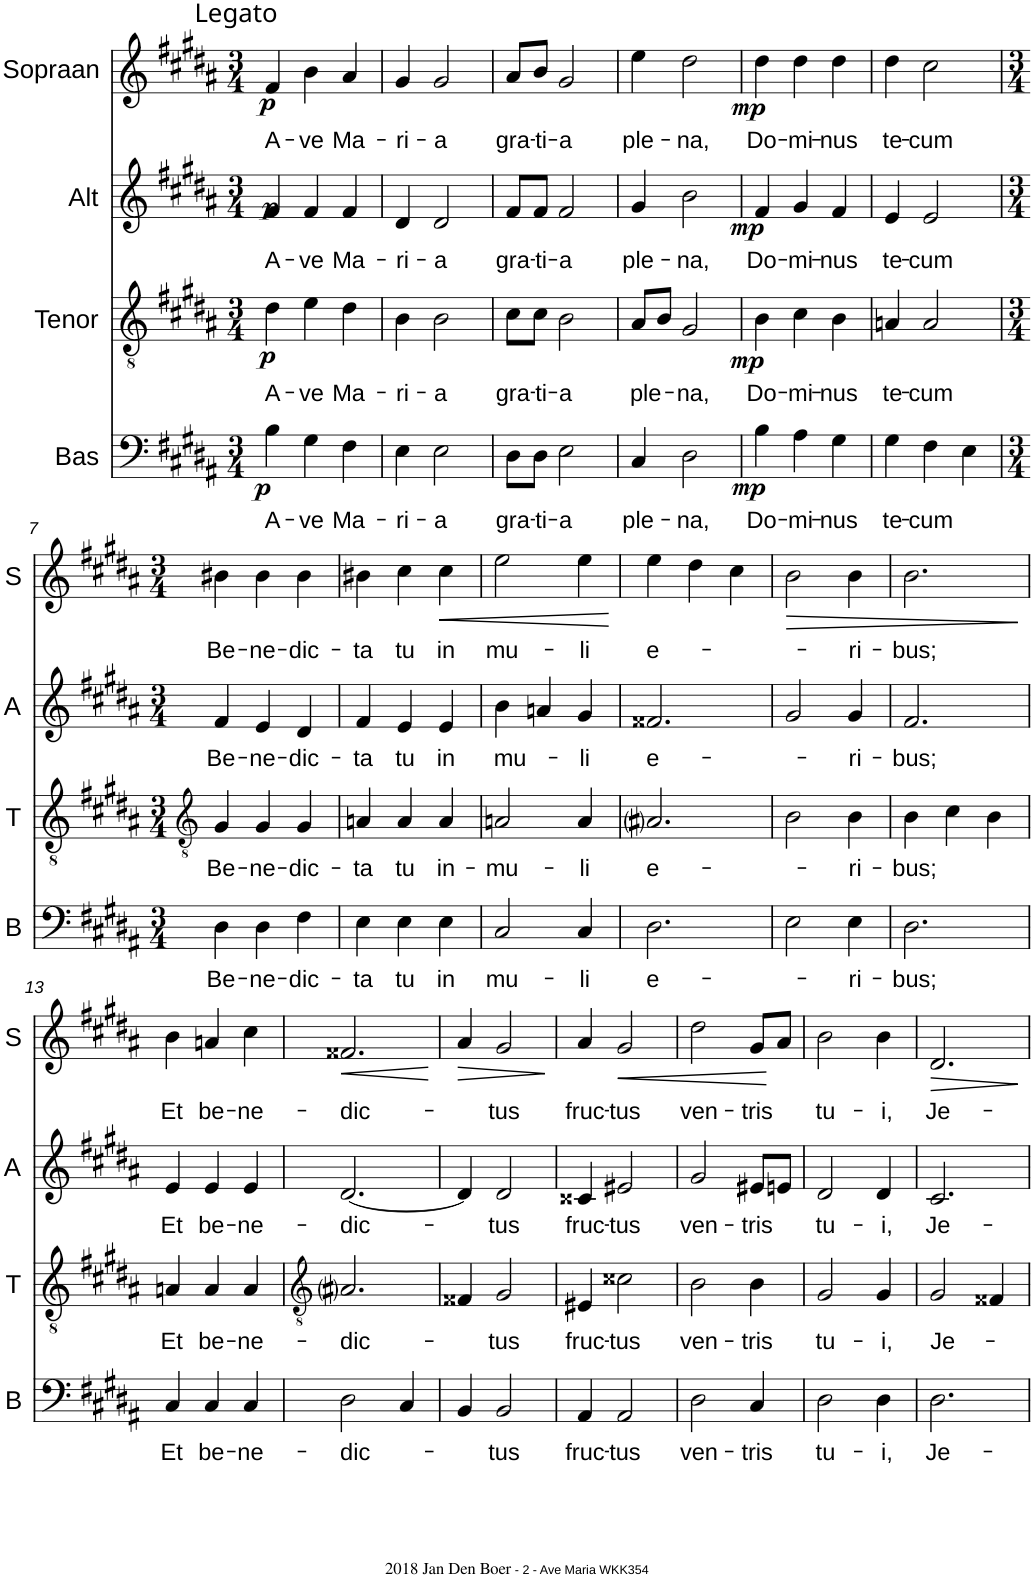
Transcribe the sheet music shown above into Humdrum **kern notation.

**kern	**text	**dynam	**kern	**text	**dynam	**kern	**text	**dynam	**kern	**text	**dynam
*part4	*part4	*part4	*part3	*part3	*part3	*part2	*part2	*part2	*part1	*part1	*part1
*staff4	*staff4	*staff4	*staff3	*staff3	*staff3	*staff2	*staff2	*staff2	*staff1	*staff1	*staff1
*I"Bas	*	*	*I"Tenor	*	*	*I"Alt	*	*	*I"Sopraan	*	*
*I'B	*	*	*I'T	*	*	*I'A	*	*	*I'S	*	*
*clefF4	*	*	*clefGv2	*	*	*clefG2	*	*	*clefG2	*	*
*k[f#c#g#d#a#]	*	*	*k[f#c#g#d#a#]	*	*	*k[f#c#g#d#a#]	*	*	*k[f#c#g#d#a#]	*	*
*B:	*	*	*B:	*	*	*B:	*	*	*B:	*	*
*M3/4	*	*	*M3/4	*	*	*M3/4	*	*	*M3/4	*	*
=1	=1	=1	=1	=1	=1	=1	=1	=1	=1	=1	=1
!	!	!	!	!	!	!	!	!	!LO:TX:a:t=Legato	!	!
!	!LO:LY:b	!LO:DY:b	!	!LO:LY:b	!LO:DY:b	!	!LO:LY:b	!LO:DY:b	!	!LO:LY:b	!LO:DY:b
4B\	A-	p	4d#\	A-	p	4f#/	A-	p	4f#/	A-	p
!	!LO:LY:b	!	!	!LO:LY:b	!	!	!LO:LY:b	!	!	!LO:LY:b	!
4G#\	-ve	.	4e\	-ve	.	4f#/	-ve	.	4b\	-ve	.
!	!LO:LY:b	!	!	!LO:LY:b	!	!	!LO:LY:b	!	!	!LO:LY:b	!
4F#\	Ma-	.	4d#\	Ma-	.	4f#/	Ma-	.	4a#/	Ma-	.
=2	=2	=2	=2	=2	=2	=2	=2	=2	=2	=2	=2
!	!LO:LY:b	!	!	!LO:LY:b	!	!	!LO:LY:b	!	!	!LO:LY:b	!
4E\	-ri-	.	4B\	-ri-	.	4d#/	-ri-	.	4g#/	-ri-	.
!	!LO:LY:b	!	!	!LO:LY:b	!	!	!LO:LY:b	!	!	!LO:LY:b	!
2E\	-a	.	2B\	-a	.	2d#/	-a	.	2g#/	-a	.
=3	=3	=3	=3	=3	=3	=3	=3	=3	=3	=3	=3
!	!LO:LY:b	!	!	!LO:LY:b	!	!	!LO:LY:b	!	!	!LO:LY:b	!
8D#\L	gra-	.	8c#\L	gra-	.	8f#/L	gra-	.	8a#/L	gra-	.
!	!LO:LY:b	!	!	!LO:LY:b	!	!	!LO:LY:b	!	!	!LO:LY:b	!
8D#\J	-ti-	.	8c#\J	-ti-	.	8f#/J	-ti-	.	8b/J	-ti-	.
!	!LO:LY:b	!	!	!LO:LY:b	!	!	!LO:LY:b	!	!	!LO:LY:b	!
2E\	-a	.	2B\	-a	.	2f#/	-a	.	2g#/	-a	.
=4	=4	=4	=4	=4	=4	=4	=4	=4	=4	=4	=4
!	!LO:LY:b	!	!	!LO:LY:b	!	!	!LO:LY:b	!	!	!LO:LY:b	!
4C#/	ple-	.	8A#/L	ple-	.	4g#/	ple-	.	4ee\	ple-	.
.	.	.	8B/J	.	.	.	.	.	.	.	.
!	!LO:LY:b	!	!	!LO:LY:b	!	!	!LO:LY:b	!	!	!LO:LY:b	!
2D#\	-na,	.	2G#/	-na,	.	2b\	-na,	.	2dd#\	-na,	.
=5	=5	=5	=5	=5	=5	=5	=5	=5	=5	=5	=5
!	!LO:LY:b	!LO:DY:b	!	!LO:LY:b	!LO:DY:b	!	!LO:LY:b	!LO:DY:b	!	!LO:LY:b	!LO:DY:b
4B\	Do-	mp	4B\	Do-	mp	4f#/	Do-	mp	4dd#\	Do-	mp
!	!LO:LY:b	!	!	!LO:LY:b	!	!	!LO:LY:b	!	!	!LO:LY:b	!
4A#\	-mi-	.	4c#\	-mi-	.	4g#/	-mi-	.	4dd#\	-mi-	.
!	!LO:LY:b	!	!	!LO:LY:b	!	!	!LO:LY:b	!	!	!LO:LY:b	!
4G#\	-nus	.	4B\	-nus	.	4f#/	-nus	.	4dd#\	-nus	.
=6	=6	=6	=6	=6	=6	=6	=6	=6	=6	=6	=6
!	!LO:LY:b	!	!	!LO:LY:b	!	!	!LO:LY:b	!	!	!LO:LY:b	!
4G#\	te-	.	4An/	te-	.	4e/	te-	.	4dd#\	te-	.
!	!LO:LY:b	!	!	!LO:LY:b	!	!	!LO:LY:b	!	!	!LO:LY:b	!
4F#\	-cum	.	2A/	-cum	.	2e/	-cum	.	2cc#\	-cum	.
4E\	.	.	.	.	.	.	.	.	.	.	.
!!LO:LB:g=z
=7	=7	=7	=7	=7	=7	=7	=7	=7	=7	=7	=7
*	*	*	*clefGv2	*	*	*	*	*	*	*	*
*M3/4	*	*	*M3/4	*	*	*M3/4	*	*	*M3/4	*	*
!	!LO:LY:b	!	!	!LO:LY:b	!	!	!LO:LY:b	!	!	!LO:LY:b	!
4D#\	Be-	.	4G#/	Be-	.	4f#/	Be-	.	4b#X\	Be-	.
!	!LO:LY:b	!	!	!LO:LY:b	!	!	!LO:LY:b	!	!	!LO:LY:b	!
4D#\	-ne-	.	4G#/	-ne-	.	4e/	-ne-	.	4b#\	-ne-	.
!	!LO:LY:b	!	!	!LO:LY:b	!	!	!LO:LY:b	!	!	!LO:LY:b	!
4F#\	-dic-	.	4G#/	-dic-	.	4d#/	-dic-	.	4b#\	-dic-	.
=8	=8	=8	=8	=8	=8	=8	=8	=8	=8	=8	=8
!	!LO:LY:b	!	!	!LO:LY:b	!	!	!LO:LY:b	!	!	!LO:LY:b	!
4E\	-ta	.	4An/	-ta	.	4f#/	-ta	.	4b#X\	-ta	.
!	!LO:LY:b	!	!	!LO:LY:b	!	!	!LO:LY:b	!	!	!LO:LY:b	!
4E\	tu	.	4A/	tu	.	4e/	tu	.	4cc#\	tu	.
!	!LO:LY:b	!	!	!LO:LY:b	!	!	!LO:LY:b	!	!	!LO:LY:b	!LO:HP:b
4E\	in	.	4A/	in-	.	4e/	in	.	4cc#\	in	<
=9	=9	=9	=9	=9	=9	=9	=9	=9	=9	=9	=9
!	!LO:LY:b	!	!	!LO:LY:b	!	!	!LO:LY:b	!	!	!LO:LY:b	!
2C#/	mu-	.	2An/	-mu-	.	4b\	mu-	.	2ee\	mu-	.
.	.	.	.	.	.	4an/	.	.	.	.	.
!	!LO:LY:b	!	!	!LO:LY:b	!	!	!LO:LY:b	!	!	!LO:LY:b	!
4C#/	-li	.	4A/	-li	.	4g#/	-li	.	4ee\	-li	.
.	.	.	.	.	.	.	.	.	.	.	[
=10	=10	=10	=10	=10	=10	=10	=10	=10	=10	=10	=10
!	!LO:LY:b	!	!	!LO:LY:b	!	!	!LO:LY:b	!	!	!LO:LY:b	!
2.D#\	e-	.	2.A#i/	e-	.	2.f##X/	e-	.	4ee\	e-	.
.	.	.	.	.	.	.	.	.	4dd#\	.	.
.	.	.	.	.	.	.	.	.	4cc#\	.	.
=11	=11	=11	=11	=11	=11	=11	=11	=11	=11	=11	=11
!	!	!	!	!	!	!	!	!	!	!	!LO:HP:b
2E\	.	.	2B\	.	.	2g#/	.	.	2b\	.	>
!	!LO:LY:b	!	!	!LO:LY:b	!	!	!LO:LY:b	!	!	!LO:LY:b	!
4E\	-ri-	.	4B\	-ri-	.	4g#/	-ri-	.	4b\	-ri-	.
=12	=12	=12	=12	=12	=12	=12	=12	=12	=12	=12	=12
!	!LO:LY:b	!	!	!LO:LY:b	!	!	!LO:LY:b	!	!	!LO:LY:b	!
2.D#\	-bus;	.	4B\	-bus;	.	2.f#/	-bus;	.	2.b\	-bus;	.
.	.	.	4c#\	.	.	.	.	.	.	.	.
.	.	.	4B\	.	.	.	.	.	.	.	.
.	.	.	.	.	.	.	.	.	.	.	]
!!LO:LB:g=z
=13	=13	=13	=13	=13	=13	=13	=13	=13	=13	=13	=13
!	!LO:LY:b	!	!	!LO:LY:b	!	!	!LO:LY:b	!	!	!LO:LY:b	!
4C#/	Et	.	4An/	Et	.	4e/	Et	.	4b\	Et	.
!	!LO:LY:b	!	!	!LO:LY:b	!	!	!LO:LY:b	!	!	!LO:LY:b	!
4C#/	be-	.	4A/	be-	.	4e/	be-	.	4an/	be-	.
!	!LO:LY:b	!	!	!LO:LY:b	!	!	!LO:LY:b	!	!	!LO:LY:b	!
4C#/	-ne-	.	4A/	-ne-	.	4e/	-ne-	.	4cc#\	-ne-	.
=14	=14	=14	=14	=14	=14	=14	=14	=14	=14	=14	=14
*	*	*	*clefGv2	*	*	*	*	*	*	*	*
!	!LO:LY:b	!	!	!LO:LY:b	!	!	!LO:LY:b	!	!	!LO:LY:b	!LO:HP:b
2D#\	-dic-	.	2.A#i/	-dic-	.	[2.d#/	-dic-	.	2.f##X/	-dic-	<
4C#/	.	.	.	.	.	.	.	.	.	.	.
.	.	.	.	.	.	.	.	.	.	.	[
=15	=15	=15	=15	=15	=15	=15	=15	=15	=15	=15	=15
!	!	!	!	!	!	!	!	!	!	!	!LO:HP:b
4BB/	.	.	4F##X/	.	.	4d#/]	.	.	4a#/	.	>
!	!LO:LY:b	!	!	!LO:LY:b	!	!	!LO:LY:b	!	!	!LO:LY:b	!
2BB/	-tus	.	2G#/	-tus	.	2d#/	-tus	.	2g#/	-tus	.
.	.	.	.	.	.	.	.	.	.	.	]
=16	=16	=16	=16	=16	=16	=16	=16	=16	=16	=16	=16
!	!LO:LY:b	!	!	!LO:LY:b	!	!	!LO:LY:b	!	!	!LO:LY:b	!
4AA#/	fruc-	.	4E#X/	fruc-	.	4c##X/	fruc-	.	4a#/	fruc-	.
!	!LO:LY:b	!	!	!LO:LY:b	!	!	!LO:LY:b	!	!	!LO:LY:b	!LO:HP:b
2AA#/	-tus	.	2c##X\	-tus	.	2e#X/	-tus	.	2g#/	-tus	<
=17	=17	=17	=17	=17	=17	=17	=17	=17	=17	=17	=17
!	!LO:LY:b	!	!	!LO:LY:b	!	!	!LO:LY:b	!	!	!LO:LY:b	!
2D#\	ven-	.	2B\	ven-	.	2g#/	ven-	.	2dd#\	ven-	.
!	!LO:LY:b	!	!	!LO:LY:b	!	!	!LO:LY:b	!	!	!LO:LY:b	!
4C#/	-tris	.	4B\	-tris	.	8e#X/L	-tris	.	8g#/L	-tris	.
.	.	.	.	.	.	8en/J	.	.	8a#/J	.	[
=18	=18	=18	=18	=18	=18	=18	=18	=18	=18	=18	=18
!	!LO:LY:b	!	!	!LO:LY:b	!	!	!LO:LY:b	!	!	!LO:LY:b	!
2D#\	tu-	.	2G#/	tu-	.	2d#/	tu-	.	2b\	tu-	.
!	!LO:LY:b	!	!	!LO:LY:b	!	!	!LO:LY:b	!	!	!LO:LY:b	!
4D#\	-i,	.	4G#/	-i,	.	4d#/	-i,	.	4b\	-i,	.
=19	=19	=19	=19	=19	=19	=19	=19	=19	=19	=19	=19
!	!LO:LY:b	!	!	!LO:LY:b	!	!	!LO:LY:b	!	!	!LO:LY:b	!LO:HP:b
2.D#\	Je-	.	2G#/	Je-	.	2.c#/	Je-	.	2.d#/	Je-	>
.	.	.	4F##X/	.	.	.	.	.	.	.	.
.	.	.	.	.	.	.	.	.	.	.	]
=	=	=	=	=	=	=	=	=	=	=	=
*-	*-	*-	*-	*-	*-	*-	*-	*-	*-	*-	*-
